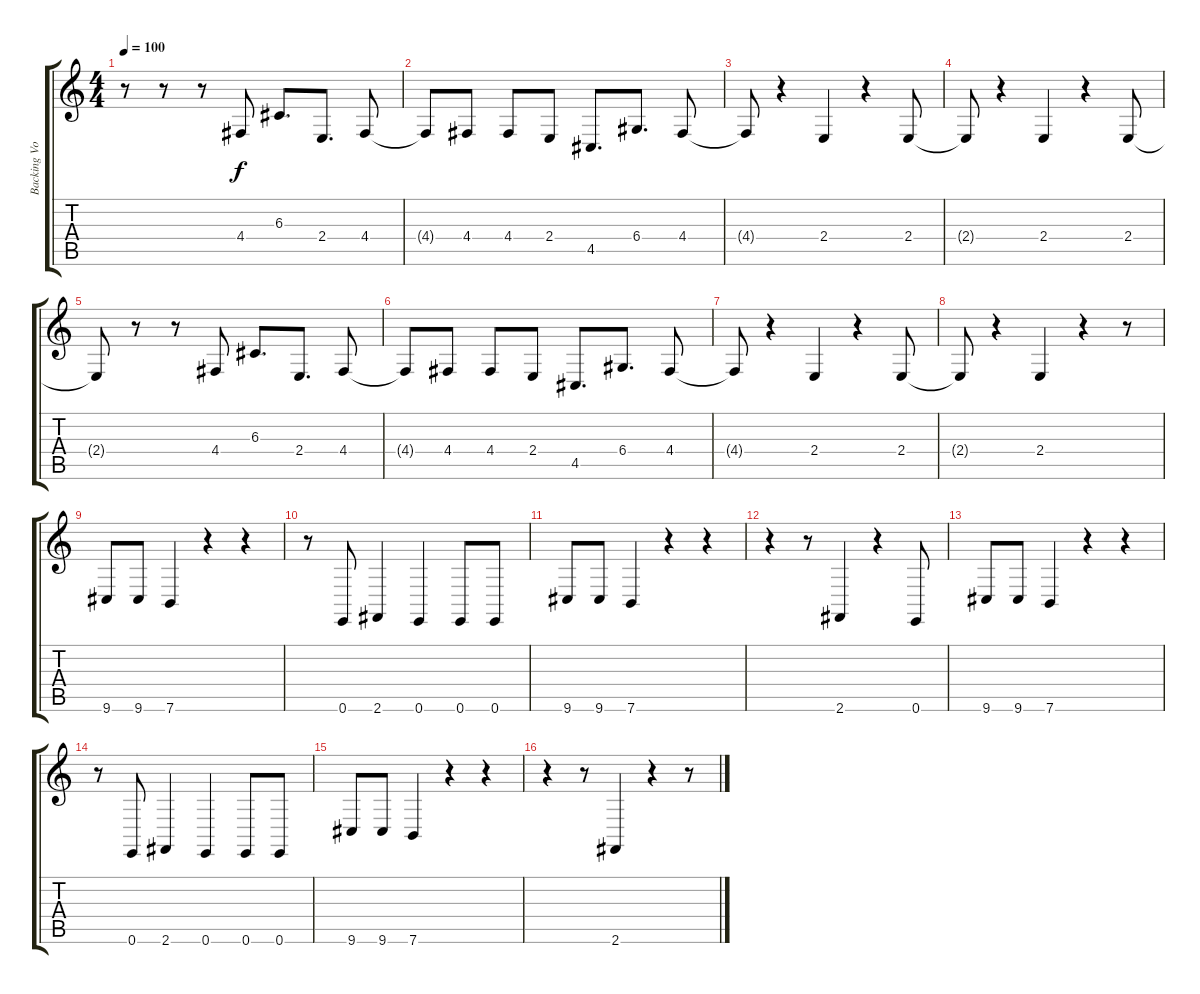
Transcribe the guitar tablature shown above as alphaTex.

\track ("Backing Vocals" "Backing Vo") {instrument trumpet}
\staff {score tabs}
\tuning (E4 B3 G3 D3 A2 E2) {hide}
\ts (4 4)
\tempo 100
\clef g2
\ks c
r.8{dy f volume 8 instrument tenorsax} r.8 r.8 4.4.8 6.3.8{d} 2.4.8{d} 4.4.8 |
4.4{t}.8 4.4.8 4.4.8 2.4.8 4.5.8{d} 6.4.8{d} 4.4.8 |
4.4{t}.8 r.4 2.4.4 r.4 2.4.8 |
2.4{t}.8 r.4 2.4.4 r.4 2.4.8 |
2.4{t}.8 r.8 r.8 4.4.8 6.3.8{d} 2.4.8{d} 4.4.8 |
4.4{t}.8 4.4.8 4.4.8 2.4.8 4.5.8{d} 6.4.8{d} 4.4.8 |
4.4{t}.8 r.4 2.4.4 r.4 2.4.8 |
2.4{t}.8 r.4 2.4.4 r.4 r.8 |
9.6.8{volume 13 instrument trumpet} 9.6.8 7.6.4 r.4 r.4 |
r.8 0.6.8 2.6.4 0.6.4 0.6.8 0.6.8 |
9.6.8 9.6.8 7.6.4 r.4 r.4 |
r.4 r.8 2.6.4 r.4 0.6.8 |
9.6.8 9.6.8 7.6.4 r.4 r.4 |
r.8 0.6.8 2.6.4 0.6.4 0.6.8 0.6.8 |
9.6.8 9.6.8 7.6.4 r.4 r.4 |
r.4 r.8 2.6.4 r.4 r.8
